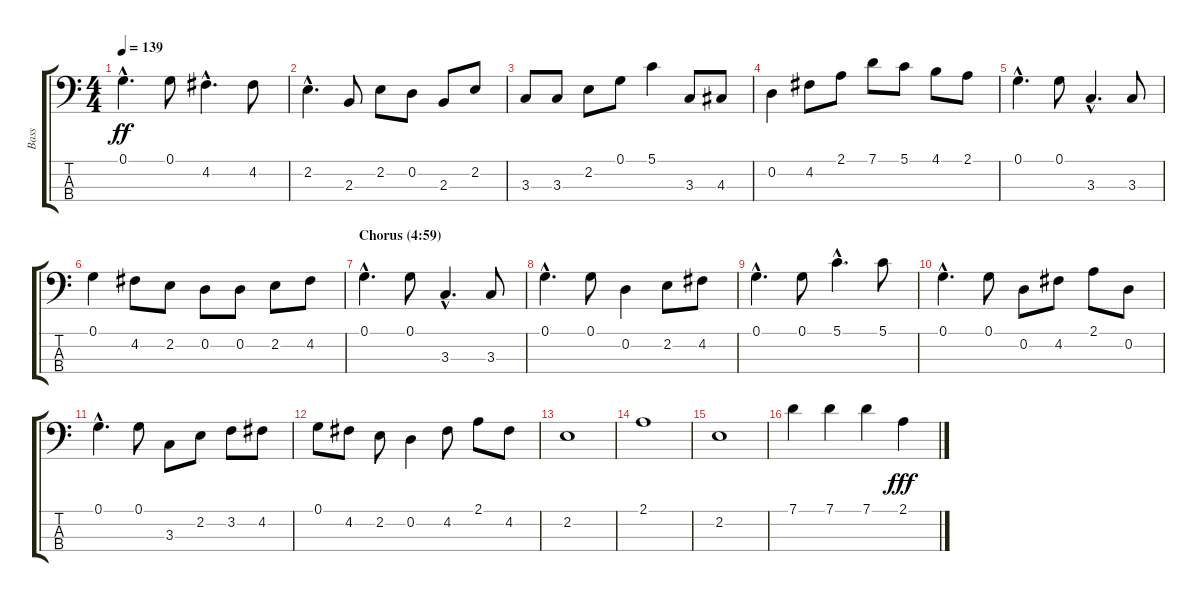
\track ("Bass" "Bass") {instrument electricbasspick}
\staff {score tabs}
\tuning (G2 D2 A1 E1) {hide}
\ts (4 4)
\tempo 139
\clef f4
\ks c
0.1{hac}.4{d dy ff} 0.1.8 4.2{hac}.4{d} 4.2.8 |
2.2{hac}.4{d} 2.3.8 2.2.8 0.2.8 2.3.8 2.2.8 |
3.3.8 3.3.8 2.2.8 0.1.8 5.1.4 3.3.8 4.3.8 |
0.2.4 4.2.8 2.1.8 7.1.8 5.1.8 4.1.8 2.1.8 |
0.1{hac}.4{d} 0.1.8 3.3{hac}.4{d} 3.3.8 |
0.1.4 4.2.8 2.2.8 0.2.8 0.2.8 2.2.8 4.2.8 |
\section ("" "Chorus (4:59)")
0.1{hac}.4{d} 0.1.8 3.3{hac}.4{d} 3.3.8 |
0.1{hac}.4{d} 0.1.8 0.2.4 2.2.8 4.2.8 |
0.1{hac}.4{d} 0.1.8 5.1{hac}.4{d} 5.1.8 |
0.1{hac}.4{d} 0.1.8 0.2.8 4.2.8 2.1.8 0.2.8 |
0.1{hac}.4{d} 0.1.8 3.3.8 2.2.8 3.2.8 4.2.8 |
0.1.8 4.2.8 2.2.8 0.2.4 4.2.8 2.1.8 4.2.8 |
2.2.1 |
2.1.1 |
2.2.1 |
7.1.4 7.1.4 7.1.4 2.1{sl}.4{dy fff}
